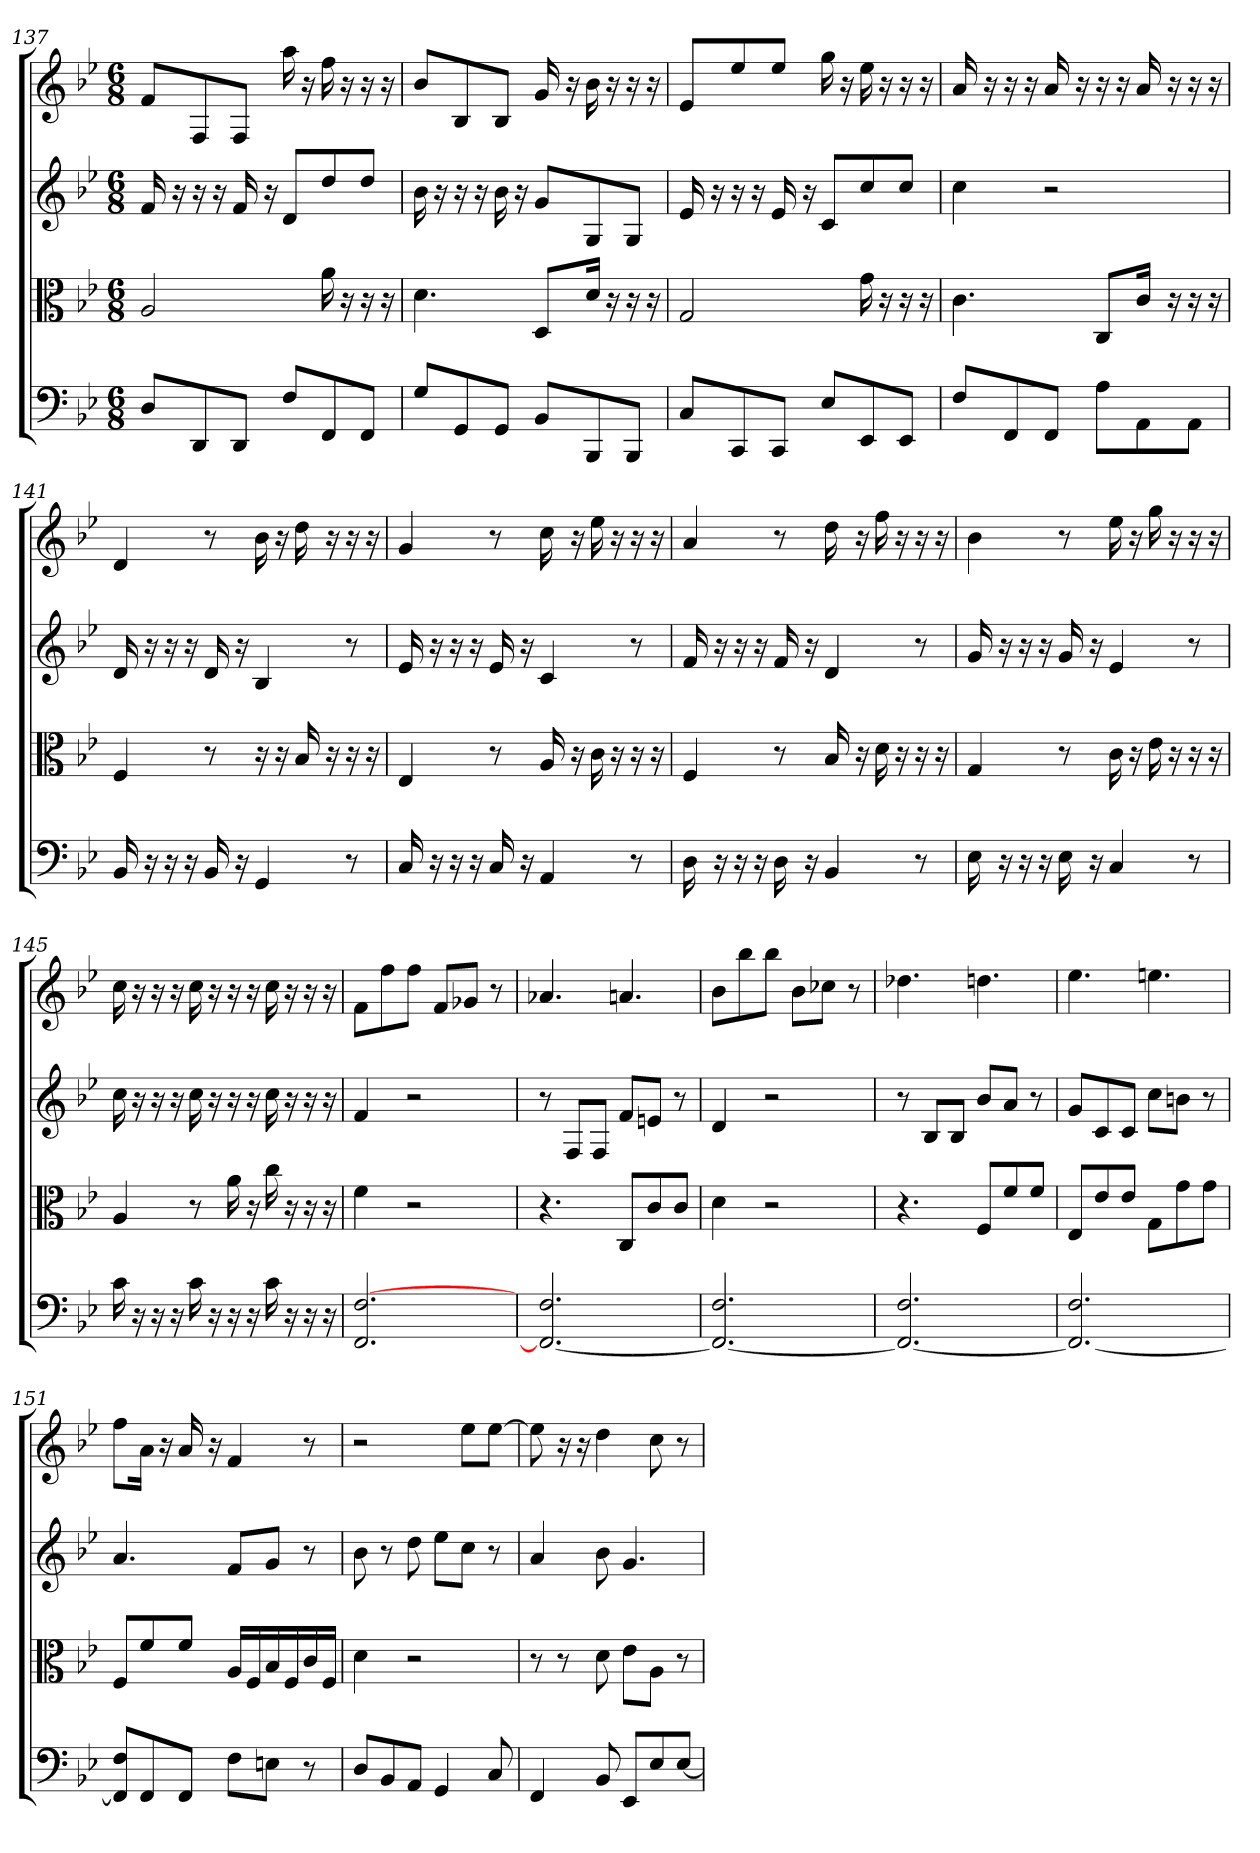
**kern	**kern	**kern	**kern
*part4	*part3	*part2	*part1
*staff4	*staff3	*staff2	*staff1
*clefF4	*clefC3	*clefG2	*clefG2
*k[b-e-]	*k[b-e-]	*k[b-e-]	*k[b-e-]
*B-:	*B-:	*B-:	*B-:
*M6/8	*M6/8	*M6/8	*M6/8
=137	=137	=137	=137
8D/L	2A	16f	8f/L
.	.	16r	.
8DD/	.	16r	8F/
.	.	16r	.
8DD/J	.	16f	8F/J
.	.	16r	.
8F/L	.	8d/L	16aa
.	.	.	16r
8FF/	16a	8dd/	16ff
.	16r	.	16r
8FF/J	16r	8dd/J	16r
.	16r	.	16r
=138	=138	=138	=138
8G/L	4.d	16b-	8b-/L
.	.	16r	.
8GG/	.	16r	8B-/
.	.	16r	.
8GG/J	.	16b-	8B-/J
.	.	16r	.
8BB-/L	8D/L	8g/L	16g
.	.	.	16r
8BBB-/	16d/Jk	8G/	16b-
.	16r	.	16r
8BBB-/J	16r	8G/J	16r
.	16r	.	16r
=139	=139	=139	=139
8C/L	2G	16e-	8e-/L
.	.	16r	.
8CC/	.	16r	8ee-/
.	.	16r	.
8CC/J	.	16e-	8ee-/J
.	.	16r	.
8E-/L	.	8c/L	16gg
.	.	.	16r
8EE-/	16g	8cc/	16ee-
.	16r	.	16r
8EE-/J	16r	8cc/J	16r
.	16r	.	16r
=140	=140	=140	=140
8F/L	4.c	4cc	16a
.	.	.	16r
8FF/	.	.	16r
.	.	.	16r
8FF/J	.	2r	16a
.	.	.	16r
8A\L	8C/L	.	16r
.	.	.	16r
8AA\	16c/Jk	.	16a
.	16r	.	16r
8AA\J	16r	.	16r
.	16r	.	16r
=141	=141	=141	=141
16BB-	4F	16d	4d
16r	.	16r	.
16r	.	16r	.
16r	.	16r	.
16BB-	8r	16d	8r
16r	.	16r	.
4GG	16r	4B-	16b-
.	16r	.	16r
.	16B-	.	16dd
.	16r	.	16r
8r	16r	8r	16r
.	16r	.	16r
=142	=142	=142	=142
16C	4E-	16e-	4g
16r	.	16r	.
16r	.	16r	.
16r	.	16r	.
16C	8r	16e-	8r
16r	.	16r	.
4AA	16A	4c	16cc
.	16r	.	16r
.	16c	.	16ee-
.	16r	.	16r
8r	16r	8r	16r
.	16r	.	16r
=143	=143	=143	=143
16D	4F	16f	4a
16r	.	16r	.
16r	.	16r	.
16r	.	16r	.
16D	8r	16f	8r
16r	.	16r	.
4BB-	16B-	4d	16dd
.	16r	.	16r
.	16d	.	16ff
.	16r	.	16r
8r	16r	8r	16r
.	16r	.	16r
=144	=144	=144	=144
16E-	4G	16g	4b-
16r	.	16r	.
16r	.	16r	.
16r	.	16r	.
16E-	8r	16g	8r
16r	.	16r	.
4C	16c	4e-	16ee-
.	16r	.	16r
.	16e-	.	16gg
.	16r	.	16r
8r	16r	8r	16r
.	16r	.	16r
=145	=145	=145	=145
16c	4A	16cc	16cc
16r	.	16r	16r
16r	.	16r	16r
16r	.	16r	16r
16c	8r	16cc	16cc
16r	.	16r	16r
16r	16a	16r	16r
16r	16r	16r	16r
16c	16cc	16cc	16cc
16r	16r	16r	16r
16r	16r	16r	16r
16r	16r	16r	16r
=146	=146	=146	=146
2.FF [2.F	4f	4f	8f\L
.	.	.	8ff\
.	2r	2r	8ff\J
.	.	.	8f/L
.	.	.	8g-X/J
.	.	.	8r
=147	=147	=147	=147
2.FF_ 2.F	4.r	8r	4.a-X
.	.	8F/L	.
.	.	8F/J	.
.	8C/L	8f/L	4.an
.	8c/	8en/J	.
.	8c/J	8r	.
=148	=148	=148	=148
2.FF_ 2.F	4d	4d	8b-\L
.	.	.	8bb-\
.	2r	2r	8bb-\J
.	.	.	8b-\L
.	.	.	8cc-X\J
.	.	.	8r
=149	=149	=149	=149
2.FF_ 2.F	4.r	8r	4.dd-X
.	.	8B-/L	.
.	.	8B-/J	.
.	8F/L	8b-/L	4.ddn
.	8f/	8a/J	.
.	8f/J	8r	.
=150	=150	=150	=150
2.FF_ 2.F	8E-/L	8g/L	4.ee-
.	8e-/	8c/	.
.	8e-/J	8c/J	.
.	8G\L	8cc\L	4.een
.	8g\	8bn\J	.
.	8g\J	8r	.
=151	=151	=151	=151
8FF]/ 8F/L	8F/L	4.a	8ff\L
8FF/	8f/	.	16a\Jk
.	.	.	16r
8FF/J	8f/J	.	16a
.	.	.	16r
8F\L	16A/LL	8f/L	4f
.	16F/	.	.
8En\J	16B-/	8g/J	.
.	16F/	.	.
8r	16c/	8r	8r
.	16F/JJ	.	.
=152	=152	=152	=152
8D/L	4d	8b-	2r
8BB-/	.	8r	.
8AA/J	2r	8dd	.
4GG	.	8ee-\L	.
.	.	8cc\J	8ee-\L
8C	.	8r	[8ee-\J
=153	=153	=153	=153
4FF	8r	4a	8ee-]
.	8r	.	16r
.	.	.	16r
8BB-	8d	8b-	4dd
8EE-/L	8e-\L	4.g	.
8E-/	8A\J	.	8cc
[8E-/J	8r	.	8r
=	=	=	=
*-	*-	*-	*-
